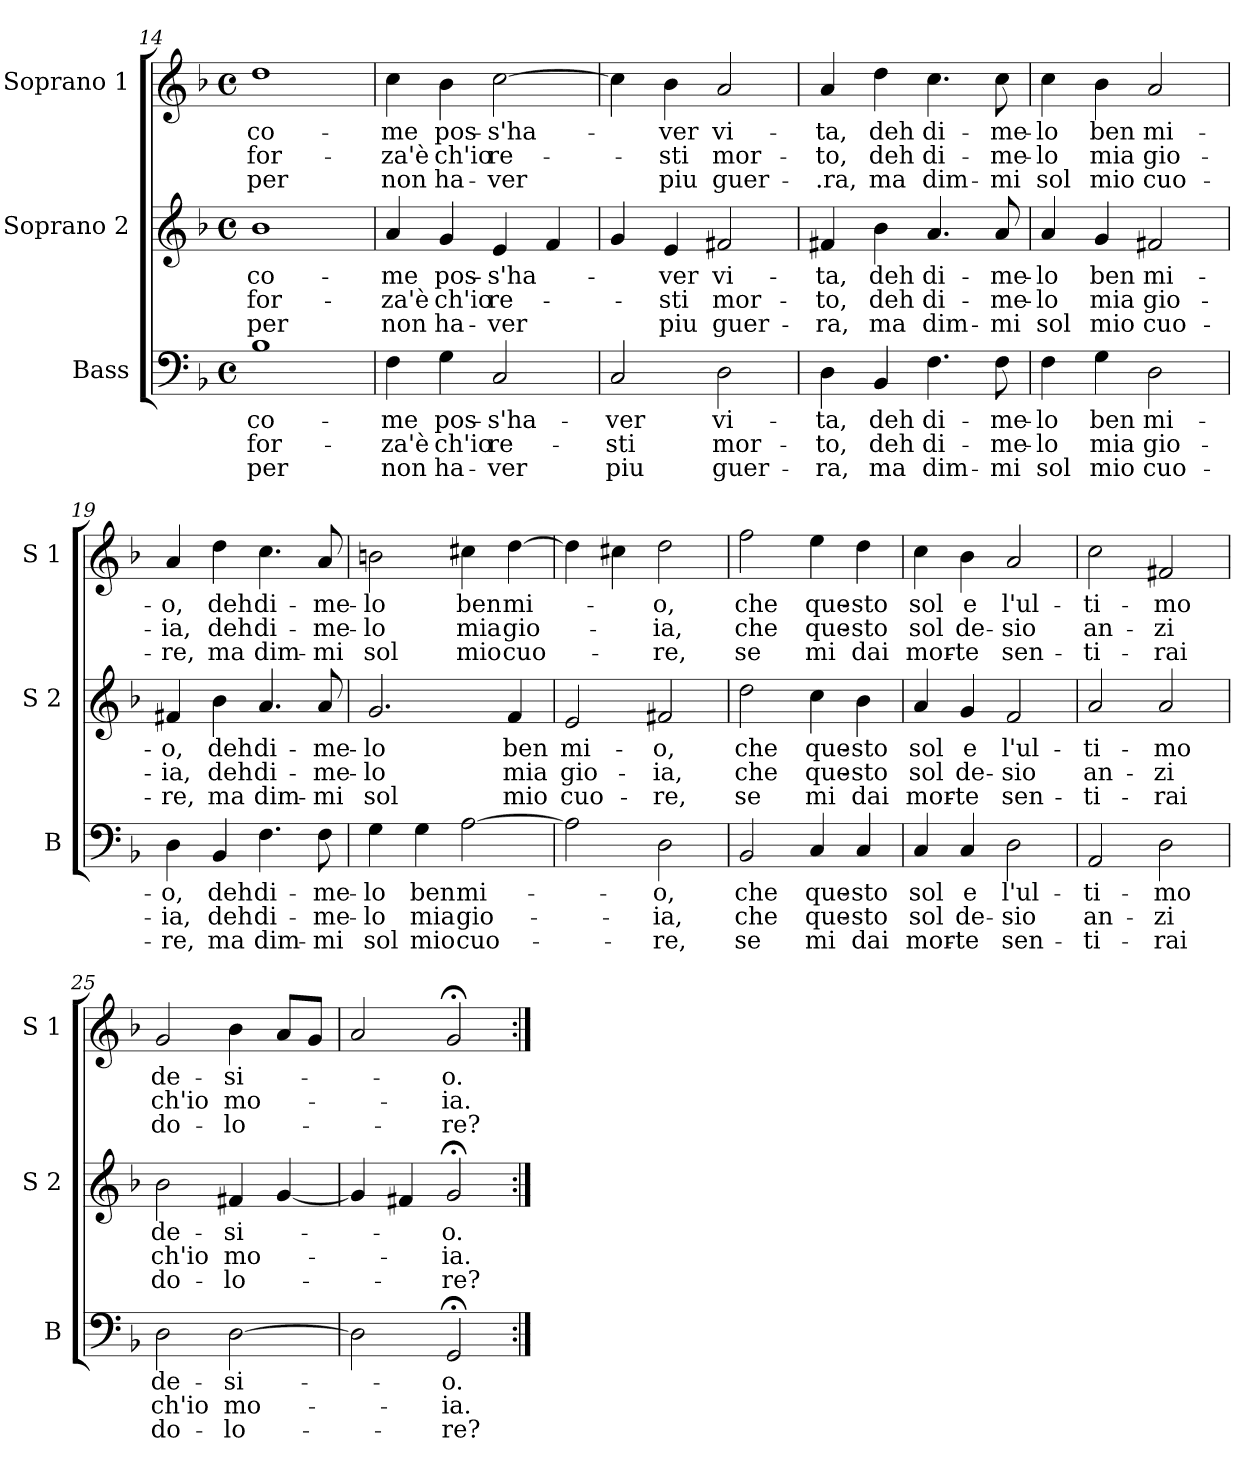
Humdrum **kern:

**kern	**text	**text	**text	**kern	**text	**text	**text	**kern	**text	**text	**text
*part3	*part3	*part3	*part3	*part2	*part2	*part2	*part2	*part1	*part1	*part1	*part1
*staff3	*staff3	*staff3	*staff3	*staff2	*staff2	*staff2	*staff2	*staff1	*staff1	*staff1	*staff1
*I"Bass	*	*	*	*I"Soprano 2	*	*	*	*I"Soprano 1	*	*	*
*I'B	*	*	*	*I'S 2	*	*	*	*I'S 1	*	*	*
*clefF4	*	*	*	*clefG2	*	*	*	*clefG2	*	*	*
*k[b-]	*	*	*	*k[b-]	*	*	*	*k[b-]	*	*	*
*F:	*	*	*	*F:	*	*	*	*F:	*	*	*
*M4/4	*	*	*	*M4/4	*	*	*	*M4/4	*	*	*
*met(c)	*	*	*	*met(c)	*	*	*	*met(c)	*	*	*
=14	=14	=14	=14	=14	=14	=14	=14	=14	=14	=14	=14
!	!LO:LY:b	!LO:LY:b	!LO:LY:b	!	!LO:LY:b	!LO:LY:b	!LO:LY:b	!	!LO:LY:b	!LO:LY:b	!LO:LY:b
1B-	co-	for-	per	1b-	co-	for-	per	1dd	co-	for-	per
=15	=15	=15	=15	=15	=15	=15	=15	=15	=15	=15	=15
!	!LO:LY:b	!LO:LY:b	!LO:LY:b	!	!LO:LY:b	!LO:LY:b	!LO:LY:b	!	!LO:LY:b	!LO:LY:b	!LO:LY:b
4F\	-me	-za'è	non	4a/	-me	-za'è	non	4cc\	-me	-za'è	non
!	!LO:LY:b	!LO:LY:b	!LO:LY:b	!	!LO:LY:b	!LO:LY:b	!LO:LY:b	!	!LO:LY:b	!LO:LY:b	!LO:LY:b
4G\	pos-	ch'io	ha-	4g/	pos-	ch'io	ha-	4b-\	pos-	ch'io	ha-
!	!LO:LY:b	!LO:LY:b	!LO:LY:b	!	!LO:LY:b	!LO:LY:b	!LO:LY:b	!	!LO:LY:b	!LO:LY:b	!LO:LY:b
2C/	-s'ha-	re-	-ver	4e/	-s'ha-	re-	-ver	[2cc\	-s'ha-	re-	-ver
.	.	.	.	4f/	.	.	.	.	.	.	.
=16	=16	=16	=16	=16	=16	=16	=16	=16	=16	=16	=16
!	!LO:LY:b	!LO:LY:b	!LO:LY:b	!	!	!	!	!	!	!	!
2C/	-ver	-sti	piu	4g/	.	.	.	4cc\]	.	.	.
!	!	!	!	!	!LO:LY:b	!LO:LY:b	!LO:LY:b	!	!LO:LY:b	!LO:LY:b	!LO:LY:b
.	.	.	.	4e/	-ver	-sti	piu	4b-\	-ver	-sti	piu
!	!LO:LY:b	!LO:LY:b	!LO:LY:b	!	!LO:LY:b	!LO:LY:b	!LO:LY:b	!	!LO:LY:b	!LO:LY:b	!LO:LY:b
2D\	vi-	mor-	guer-	2f#X/	vi-	mor-	guer-	2a/	vi-	mor-	guer-
=17	=17	=17	=17	=17	=17	=17	=17	=17	=17	=17	=17
!	!LO:LY:b	!LO:LY:b	!LO:LY:b	!	!LO:LY:b	!LO:LY:b	!LO:LY:b	!	!LO:LY:b	!LO:LY:b	!LO:LY:b
4D\	-ta,	-to,	-ra,	4f#X/	-ta,	-to,	-ra,	4a/	-ta,	-to,	-.ra,
!	!LO:LY:b	!LO:LY:b	!LO:LY:b	!	!LO:LY:b	!LO:LY:b	!LO:LY:b	!	!LO:LY:b	!LO:LY:b	!LO:LY:b
4BB-/	deh	deh	ma	4b-\	deh	deh	ma	4dd\	deh	deh	ma
!	!LO:LY:b	!LO:LY:b	!LO:LY:b	!	!LO:LY:b	!LO:LY:b	!LO:LY:b	!	!LO:LY:b	!LO:LY:b	!LO:LY:b
4.F\	di-	di-	dim-	4.a/	di-	di-	dim-	4.cc\	di-	di-	dim-
!	!LO:LY:b	!LO:LY:b	!LO:LY:b	!	!LO:LY:b	!LO:LY:b	!LO:LY:b	!	!LO:LY:b	!LO:LY:b	!LO:LY:b
8F\	-me-	-me-	-mi	8a/	-me-	-me-	-mi	8cc\	-me-	-me-	-mi
=18	=18	=18	=18	=18	=18	=18	=18	=18	=18	=18	=18
!	!LO:LY:b	!LO:LY:b	!LO:LY:b	!	!LO:LY:b	!LO:LY:b	!LO:LY:b	!	!LO:LY:b	!LO:LY:b	!LO:LY:b
4F\	-lo	-lo	sol	4a/	-lo	-lo	sol	4cc\	-lo	-lo	sol
!	!LO:LY:b	!LO:LY:b	!LO:LY:b	!	!LO:LY:b	!LO:LY:b	!LO:LY:b	!	!LO:LY:b	!LO:LY:b	!LO:LY:b
4G\	ben	mia	mio	4g/	ben	mia	mio	4b-\	ben	mia	mio
!	!LO:LY:b	!LO:LY:b	!LO:LY:b	!	!LO:LY:b	!LO:LY:b	!LO:LY:b	!	!LO:LY:b	!LO:LY:b	!LO:LY:b
2D\	mi-	gio-	cuo-	2f#X/	mi-	gio-	cuo-	2a/	mi-	gio-	cuo-
=19	=19	=19	=19	=19	=19	=19	=19	=19	=19	=19	=19
!	!LO:LY:b	!LO:LY:b	!LO:LY:b	!	!LO:LY:b	!LO:LY:b	!LO:LY:b	!	!LO:LY:b	!LO:LY:b	!LO:LY:b
4D\	-o,	-ia,	-re,	4f#X/	-o,	-ia,	-re,	4a/	-o,	-ia,	-re,
!	!LO:LY:b	!LO:LY:b	!LO:LY:b	!	!LO:LY:b	!LO:LY:b	!LO:LY:b	!	!LO:LY:b	!LO:LY:b	!LO:LY:b
4BB-/	deh	deh	ma	4b-\	deh	deh	ma	4dd\	deh	deh	ma
!	!LO:LY:b	!LO:LY:b	!LO:LY:b	!	!LO:LY:b	!LO:LY:b	!LO:LY:b	!	!LO:LY:b	!LO:LY:b	!LO:LY:b
4.F\	di-	di-	dim-	4.a/	di-	di-	dim-	4.cc\	di-	di-	dim-
!	!LO:LY:b	!LO:LY:b	!LO:LY:b	!	!LO:LY:b	!LO:LY:b	!LO:LY:b	!	!LO:LY:b	!LO:LY:b	!LO:LY:b
8F\	-me-	-me-	-mi	8a/	-me-	-me-	-mi	8a/	-me-	-me-	-mi
!!LO:LB:g=z
=20	=20	=20	=20	=20	=20	=20	=20	=20	=20	=20	=20
!	!LO:LY:b	!LO:LY:b	!LO:LY:b	!	!LO:LY:b	!LO:LY:b	!LO:LY:b	!	!LO:LY:b	!LO:LY:b	!LO:LY:b
4G\	-lo	-lo	sol	2.g/	-lo	-lo	sol	2bn\	-lo	-lo	sol
!	!LO:LY:b	!LO:LY:b	!LO:LY:b	!	!	!	!	!	!	!	!
4G\	ben	mia	mio	.	.	.	.	.	.	.	.
!	!LO:LY:b	!LO:LY:b	!LO:LY:b	!	!	!	!	!	!LO:LY:b	!LO:LY:b	!LO:LY:b
[2A\	mi-	gio-	cuo-	.	.	.	.	4cc#X\	ben	mia	mio
!	!	!	!	!	!LO:LY:b	!LO:LY:b	!LO:LY:b	!	!LO:LY:b	!LO:LY:b	!LO:LY:b
.	.	.	.	4f/	ben	mia	mio	[4dd\	mi-	gio-	cuo-
=21	=21	=21	=21	=21	=21	=21	=21	=21	=21	=21	=21
!	!	!	!	!	!LO:LY:b	!LO:LY:b	!LO:LY:b	!	!	!	!
2A\]	.	.	.	2e/	mi-	gio-	cuo-	4dd\]	.	.	.
.	.	.	.	.	.	.	.	4cc#X\	.	.	.
!	!LO:LY:b	!LO:LY:b	!LO:LY:b	!	!LO:LY:b	!LO:LY:b	!LO:LY:b	!	!LO:LY:b	!LO:LY:b	!LO:LY:b
2D\	-o,	-ia,	-re,	2f#X/	-o,	-ia,	-re,	2dd\	-o,	-ia,	-re,
=22	=22	=22	=22	=22	=22	=22	=22	=22	=22	=22	=22
!	!LO:LY:b	!LO:LY:b	!LO:LY:b	!	!LO:LY:b	!LO:LY:b	!LO:LY:b	!	!LO:LY:b	!LO:LY:b	!LO:LY:b
2BB-/	che	che	se	2dd\	che	che	se	2ff\	che	che	se
!	!LO:LY:b	!LO:LY:b	!LO:LY:b	!	!LO:LY:b	!LO:LY:b	!LO:LY:b	!	!LO:LY:b	!LO:LY:b	!LO:LY:b
4C/	que-	que-	mi	4cc\	que-	que-	mi	4ee\	que-	que-	mi
!	!LO:LY:b	!LO:LY:b	!LO:LY:b	!	!LO:LY:b	!LO:LY:b	!LO:LY:b	!	!LO:LY:b	!LO:LY:b	!LO:LY:b
4C/	-sto	-sto	dai	4b-\	-sto	-sto	dai	4dd\	-sto	-sto	dai
=23	=23	=23	=23	=23	=23	=23	=23	=23	=23	=23	=23
!	!LO:LY:b	!LO:LY:b	!LO:LY:b	!	!LO:LY:b	!LO:LY:b	!LO:LY:b	!	!LO:LY:b	!LO:LY:b	!LO:LY:b
4C/	sol	sol	mor-	4a/	sol	sol	mor-	4cc\	sol	sol	mor-
!	!LO:LY:b	!LO:LY:b	!LO:LY:b	!	!LO:LY:b	!LO:LY:b	!LO:LY:b	!	!LO:LY:b	!LO:LY:b	!LO:LY:b
4C/	e	de-	-te	4g/	e	de-	-te	4b-\	e	de-	-te
!	!LO:LY:b	!LO:LY:b	!LO:LY:b	!	!LO:LY:b	!LO:LY:b	!LO:LY:b	!	!LO:LY:b	!LO:LY:b	!LO:LY:b
2D\	l'ul-	-sio	sen-	2f/	l'ul-	-sio	sen-	2a/	l'ul-	-sio	sen-
=24	=24	=24	=24	=24	=24	=24	=24	=24	=24	=24	=24
!	!LO:LY:b	!LO:LY:b	!LO:LY:b	!	!LO:LY:b	!LO:LY:b	!LO:LY:b	!	!LO:LY:b	!LO:LY:b	!LO:LY:b
2AA/	-ti-	an-	-ti-	2a/	-ti-	an-	-ti-	2cc\	-ti-	an-	-ti-
!	!LO:LY:b	!LO:LY:b	!LO:LY:b	!	!LO:LY:b	!LO:LY:b	!LO:LY:b	!	!LO:LY:b	!LO:LY:b	!LO:LY:b
2D\	-mo	-zi	-rai	2a/	-mo	-zi	-rai	2f#X/	-mo	-zi	-rai
=25	=25	=25	=25	=25	=25	=25	=25	=25	=25	=25	=25
!	!LO:LY:b	!LO:LY:b	!LO:LY:b	!	!LO:LY:b	!LO:LY:b	!LO:LY:b	!	!LO:LY:b	!LO:LY:b	!LO:LY:b
2D\	de-	ch'io	do-	2b-\	de-	ch'io	do-	2g/	de-	ch'io	do-
!	!LO:LY:b	!LO:LY:b	!LO:LY:b	!	!LO:LY:b	!LO:LY:b	!LO:LY:b	!	!LO:LY:b	!LO:LY:b	!LO:LY:b
[2D\	-si-	mo-	-lo-	4f#X/	-si-	mo-	-lo-	4b-\	-si-	mo-	-lo-
.	.	.	.	[4g/	.	.	.	8a/L	.	.	.
.	.	.	.	.	.	.	.	8g/J	.	.	.
=26	=26	=26	=26	=26	=26	=26	=26	=26	=26	=26	=26
2D\]	.	.	.	4g/]	.	.	.	2a/	.	.	.
.	.	.	.	4f#X/	.	.	.	.	.	.	.
!	!LO:LY:b	!LO:LY:b	!LO:LY:b	!	!LO:LY:b	!LO:LY:b	!LO:LY:b	!	!LO:LY:b	!LO:LY:b	!LO:LY:b
2GG;</	-o.	-ia.	-re?	2g;</	-o.	-ia.	-re?	2g;</	-o.	-ia.	-re?
=:|!	=:|!	=:|!	=:|!	=:|!	=:|!	=:|!	=:|!	=:|!	=:|!	=:|!	=:|!
*-	*-	*-	*-	*-	*-	*-	*-	*-	*-	*-	*-
